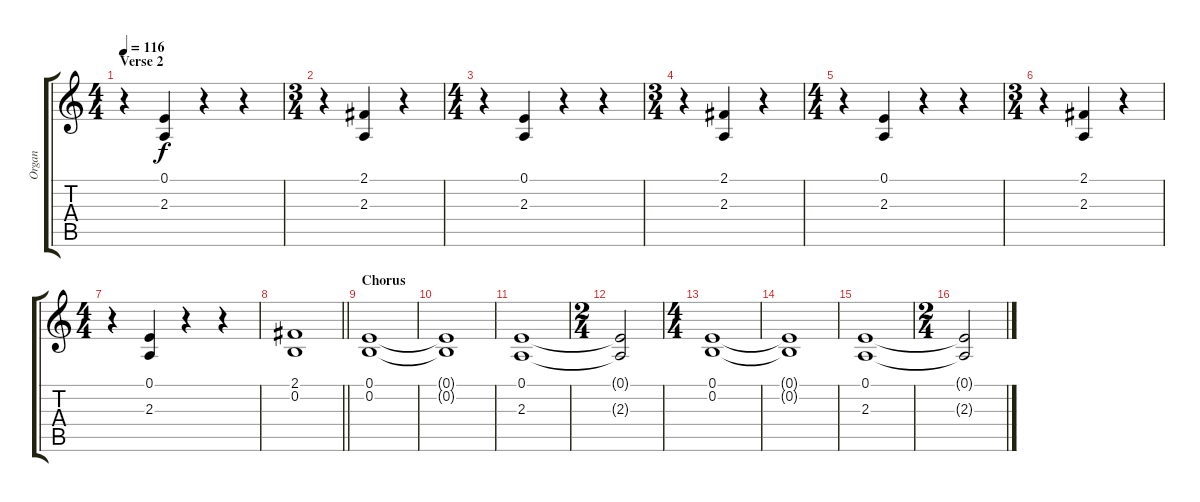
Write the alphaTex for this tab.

\track ("Organ" "Organ") {instrument drawbarorgan}
\staff {score tabs}
\tuning (E4 B3 G3 D3 A2 E2) {hide}
\ts (4 4)
\section ("" "Verse 2")
\tempo 116
\clef g2
\ks c
r.4{dy f} (0.1 2.3).4 r.4 r.4 |
\ts (3 4)
r.4 (2.1 2.3).4 r.4 |
\ts (4 4)
r.4 (0.1 2.3).4 r.4 r.4 |
\ts (3 4)
r.4 (2.1 2.3).4 r.4 |
\ts (4 4)
r.4 (0.1 2.3).4 r.4 r.4 |
\ts (3 4)
r.4 (2.1 2.3).4 r.4 |
\ts (4 4)
r.4 (0.1 2.3).4 r.4 r.4 |
\barLineRight lightlight
(2.1 0.2).1 |
\section ("" "Chorus")
(0.1 0.2).1 |
(0.1{t} 0.2{t}).1 |
(0.1 2.3).1 |
\ts (2 4)
(0.1{t} 2.3{t}).2 |
\ts (4 4)
(0.1 0.2).1 |
(0.1{t} 0.2{t}).1 |
(0.1 2.3).1 |
\ts (2 4)
(0.1{t} 2.3{t}).2
